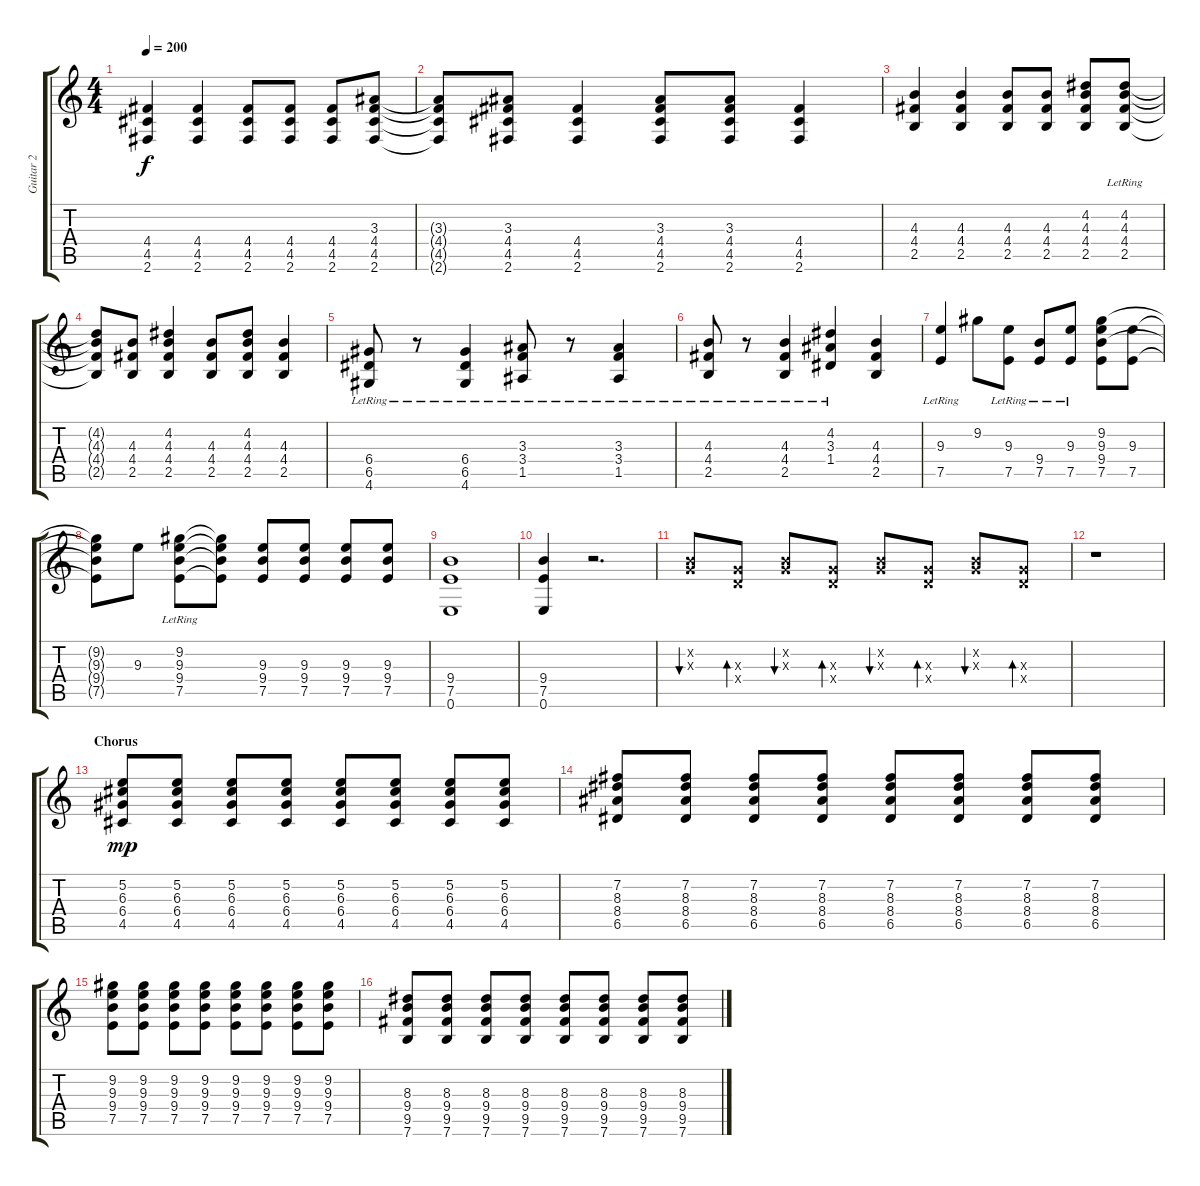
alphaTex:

\track ("Guitar 2" "Guitar 2") {instrument distortionguitar}
\staff {score tabs}
\tuning (E4 B3 G3 D3 A2 E2) {hide}
\ts (4 4)
\tempo 200
\clef g2
\ks c
(4.4 4.5 2.6).4{dy f} (4.4 4.5 2.6).4 (4.4 4.5 2.6).8 (4.4 4.5 2.6).8 (4.4 4.5 2.6).8 (3.3 4.4 4.5 2.6).8 |
(3.3{t} 4.4{t} 4.5{t} 2.6{t}).8 (3.3 4.4 4.5 2.6).8 (4.4 4.5 2.6).4 (3.3 4.4 4.5 2.6).8 (3.3 4.4 4.5 2.6).8 (4.4 4.5 2.6).4 |
(4.3 4.4 2.5).4 (4.3 4.4 2.5).4 (4.3 4.4 2.5).8 (4.3 4.4 2.5).8 (4.2 4.3 4.4 2.5).8 (4.2{lr} 4.3 4.4 2.5).8 |
(4.2{t} 4.3{t} 4.4{t} 2.5{t}).8 (4.3 4.4 2.5).8 (4.2 4.3 4.4 2.5).4 (4.3 4.4 2.5).8 (4.2 4.3 4.4 2.5).8 (4.3 4.4 2.5).4 |
(6.4{lr} 6.5{lr} 4.6{lr}).8 r.8 (6.4{lr} 6.5{lr} 4.6).4 (3.3{lr} 3.4{lr} 1.5{lr}).8 r.8 (3.3{lr} 3.4{lr} 1.5{lr}).4 |
(4.3{lr} 4.4{lr} 2.5{lr}).8 r.8 (4.3{lr} 4.4{lr} 2.5).4 (4.2 3.3{lr} 1.4{lr}).4 (4.3 4.4 2.5).4 |
(9.3{lr} 7.5{lr}).4 9.2.8 (9.3{lr} 7.5).8 (9.4{lr} 7.5).8 (9.3{lr} 7.5).8 (9.2 9.3 9.4 7.5).8 (9.3 7.5).8 |
(9.2{t} 9.3{t} 9.4{t} 7.5{t}).8 9.3.8 (9.2{lr} 9.3 9.4 7.5).8 (9.2{t} 9.3{t} 9.4{t} 7.5{t}).8 (9.3 9.4 7.5).8 (9.3 9.4 7.5).8 (9.3 9.4 7.5).8 (9.3 9.4 7.5).8 |
(9.4 7.5 0.6).1 |
(9.4 7.5 0.6).4 r.2{d} |
(0.2{x} 0.3{x}).8{bu 120} (0.3{x} 0.4{x}).8{bd 120} (0.2{x} 0.3{x}).8{bu 120} (0.3{x} 0.4{x}).8{bd 120} (0.2{x} 0.3{x}).8{bu 120} (0.3{x} 0.4{x}).8{bd 120} (0.2{x} 0.3{x}).8{bu 120} (0.3{x} 0.4{x}).8{bd 120} |
r.1 |
\section ("" "Chorus")
(5.2 6.3 6.4 4.5).8{dy mp volume 13} (5.2 6.3 6.4 4.5).8 (5.2 6.3 6.4 4.5).8 (5.2 6.3 6.4 4.5).8 (5.2 6.3 6.4 4.5).8 (5.2 6.3 6.4 4.5).8 (5.2 6.3 6.4 4.5).8 (5.2 6.3 6.4 4.5).8 |
(7.2 8.3 8.4 6.5).8 (7.2 8.3 8.4 6.5).8 (7.2 8.3 8.4 6.5).8 (7.2 8.3 8.4 6.5).8 (7.2 8.3 8.4 6.5).8 (7.2 8.3 8.4 6.5).8 (7.2 8.3 8.4 6.5).8 (7.2 8.3 8.4 6.5).8 |
(9.2 9.3 9.4 7.5).8 (9.2 9.3 9.4 7.5).8 (9.2 9.3 9.4 7.5).8 (9.2 9.3 9.4 7.5).8 (9.2 9.3 9.4 7.5).8 (9.2 9.3 9.4 7.5).8 (9.2 9.3 9.4 7.5).8 (9.2 9.3 9.4 7.5).8 |
(8.3 9.4 9.5 7.6).8 (8.3 9.4 9.5 7.6).8 (8.3 9.4 9.5 7.6).8 (8.3 9.4 9.5 7.6).8 (8.3 9.4 9.5 7.6).8 (8.3 9.4 9.5 7.6).8 (8.3 9.4 9.5 7.6).8 (8.3 9.4 9.5 7.6).8
